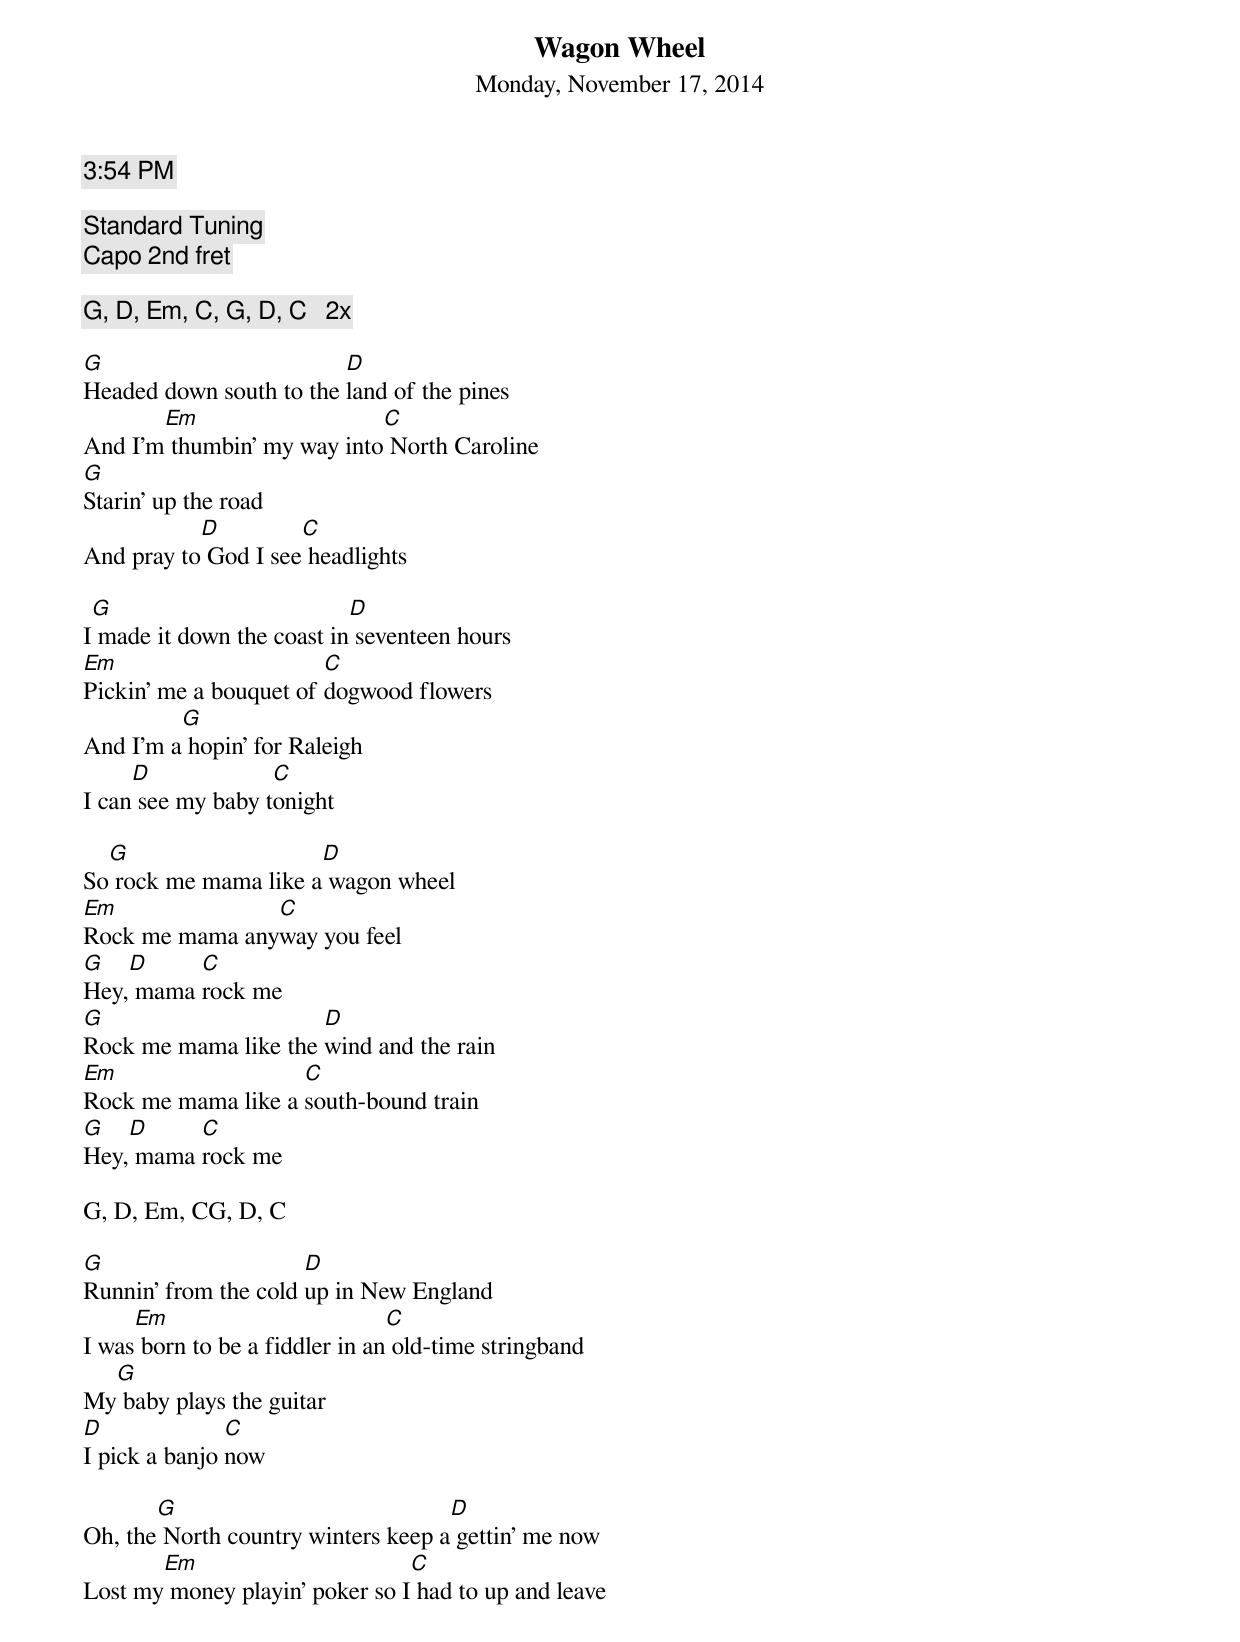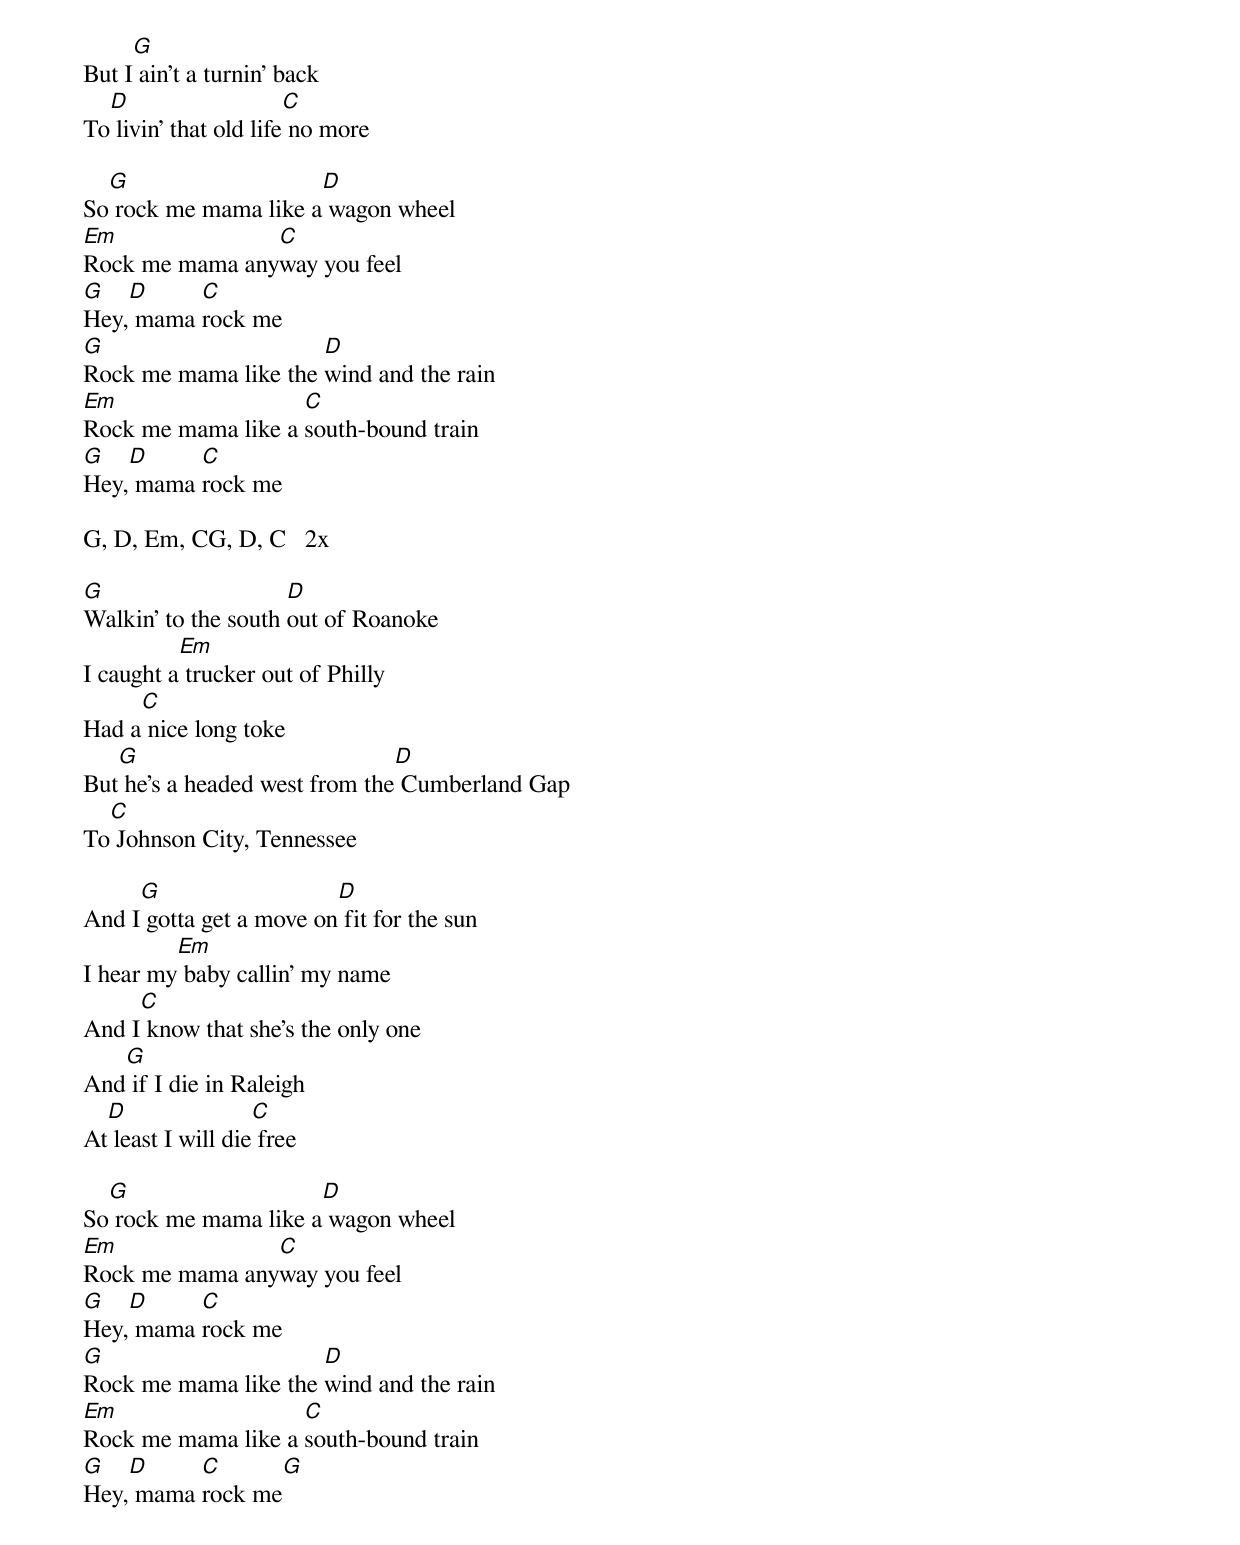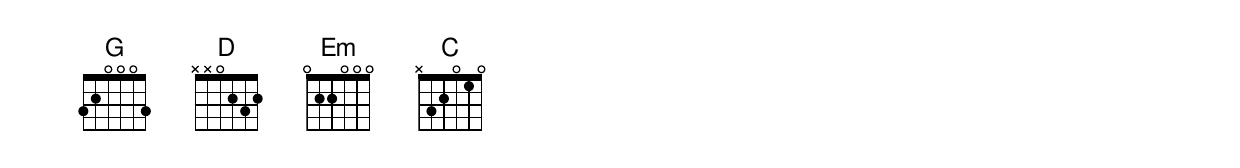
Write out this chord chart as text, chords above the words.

Wagon Wheel
Monday, November 17, 2014
3:54 PM

Standard Tuning
Capo 2nd fret

G, D, Em, C, G, D, C   2x

G                        D
Headed down south to the land of the pines
       Em                   C
And I'm thumbin' my way into North Caroline
G
Starin' up the road
           D         C
And pray to God I see headlights

 G                         D
I made it down the coast in seventeen hours
Em                      C
Pickin' me a bouquet of dogwood flowers
         G
And I'm a hopin' for Raleigh
     D             C
I can see my baby tonight

  G                   D
So rock me mama like a wagon wheel
Em              C
Rock me mama anyway you feel
G   D     C
Hey, mama rock me
G                     D
Rock me mama like the wind and the rain
Em                  C
Rock me mama like a south-bound train
G   D     C
Hey, mama rock me

G, D, Em, CG, D, C

G                     D
Runnin' from the cold up in New England
     Em                         C
I was born to be a fiddler in an old-time stringband
  G
My baby plays the guitar
D              C
I pick a banjo now

       G                            D
Oh, the North country winters keep a gettin' me now
       Em                       C
Lost my money playin' poker so I had to up and leave
     G
But I ain't a turnin' back
  D                    C
To livin' that old life no more

  G                   D
So rock me mama like a wagon wheel
Em              C
Rock me mama anyway you feel
G   D     C
Hey, mama rock me
G                     D
Rock me mama like the wind and the rain
Em                  C
Rock me mama like a south-bound train
G   D     C
Hey, mama rock me

G, D, Em, CG, D, C   2x

G                    D
Walkin' to the south out of Roanoke
          Em
I caught a trucker out of Philly
     C
Had a nice long toke
   G                           D
But he's a headed west from the Cumberland Gap
  C
To Johnson City, Tennessee

     G                   D
And I gotta get a move on fit for the sun
         Em
I hear my baby callin' my name
     C
And I know that she's the only one
   G
And if I die in Raleigh
  D                C
At least I will die free

  G                   D
So rock me mama like a wagon wheel
Em              C
Rock me mama anyway you feel
G   D     C
Hey, mama rock me
G                     D
Rock me mama like the wind and the rain
Em                  C
Rock me mama like a south-bound train
G   D     C           G
Hey, mama rock me
